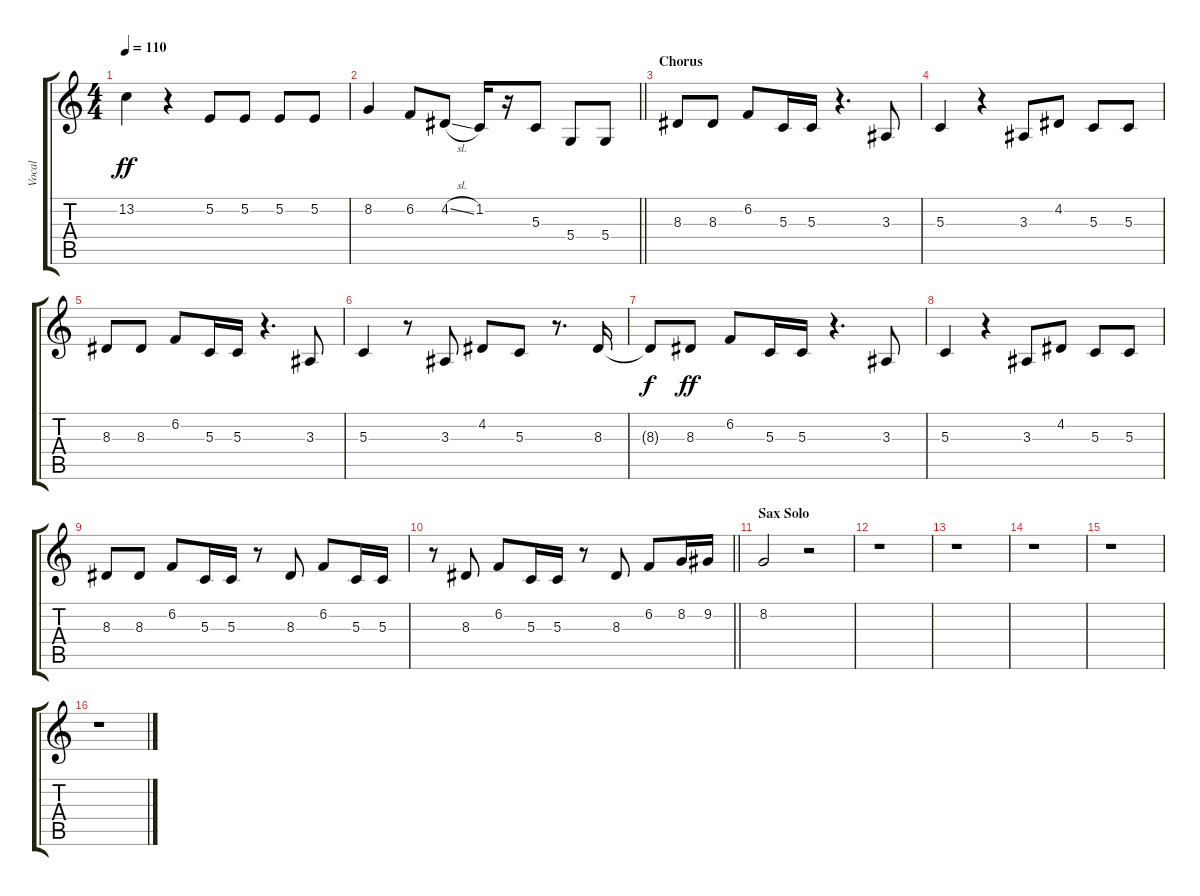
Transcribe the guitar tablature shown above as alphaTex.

\track ("Vocal" "Vocal") {instrument lead6voice}
\staff {score tabs}
\tuning (E4 B3 G3 D3 A2 E2) {hide}
\ts (4 4)
\tempo 110
\clef g2
\ks c
13.2.4{dy ff} r.4 5.2.8 5.2.8 5.2.8 5.2.8 |
\barLineRight lightlight
8.2.4 6.2.8 4.2{sl}.8 1.2.16 r.16 5.3.8 5.4.8 5.4.8 |
\section ("" "Chorus")
8.3.8 8.3.8 6.2.8 5.3.16 5.3.16 r.4{d} 3.3.8 |
5.3.4 r.4 3.3.8 4.2.8 5.3.8 5.3.8 |
8.3.8 8.3.8 6.2.8 5.3.16 5.3.16 r.4{d} 3.3.8 |
5.3.4 r.8 3.3.8 4.2.8 5.3.8 r.8{d} 8.3.16 |
8.3{t}.8{dy f} 8.3.8{dy ff} 6.2.8 5.3.16 5.3.16 r.4{d} 3.3.8 |
5.3.4 r.4 3.3.8 4.2.8 5.3.8 5.3.8 |
8.3.8 8.3.8 6.2.8 5.3.16 5.3.16 r.8 8.3.8 6.2.8 5.3.16 5.3.16 |
\barLineRight lightlight
r.8 8.3.8 6.2.8 5.3.16 5.3.16 r.8 8.3.8 6.2.8 8.2.16 9.2.16 |
\section ("" "Sax Solo")
8.2.2 r.2 |
r.1 |
r.1 |
r.1 |
r.1 |
r.1
